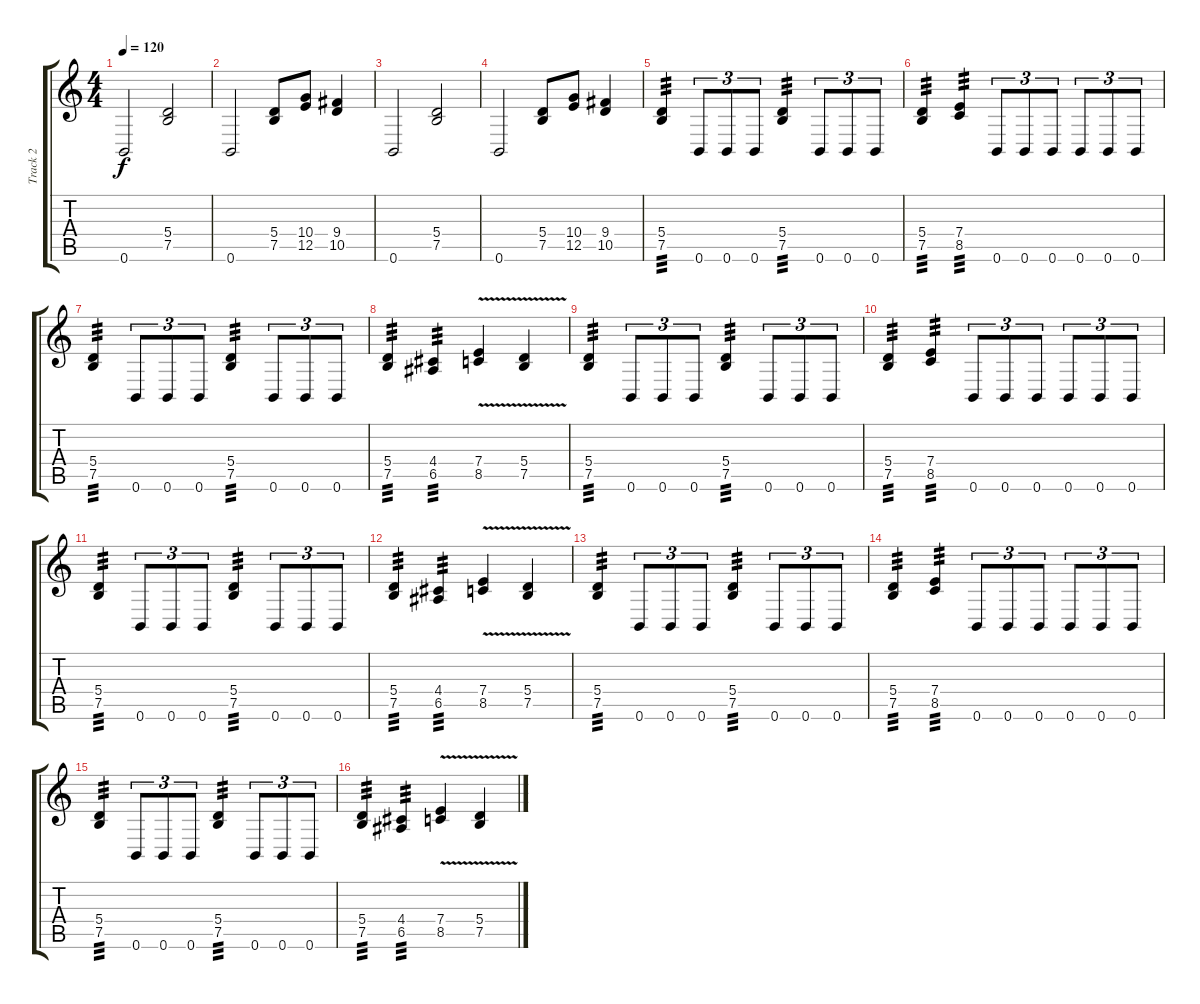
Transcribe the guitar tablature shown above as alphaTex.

\track ("Track 2" "Track 2") {instrument distortionguitar}
\staff {score tabs}
\tuning (B3 Gb3 D3 A2 E2 B1) {hide}
\ts (4 4)
\tempo 120
\clef g2
\ks c
0.6.2{dy f} (5.4 7.5).2 |
0.6.2 (5.4 7.5).8 (10.4 12.5).8 (9.4 10.5).4 |
0.6.2 (5.4 7.5).2 |
0.6.2 (5.4 7.5).8 (10.4 12.5).8 (9.4 10.5).4 |
(5.4 7.5).4{tp 3} 0.6.8{tu (3 2)} 0.6.8{tu (3 2)} 0.6.8{tu (3 2)} (5.4 7.5).4{tp 3} 0.6.8{tu (3 2)} 0.6.8{tu (3 2)} 0.6.8{tu (3 2)} |
(5.4 7.5).4{tp 3} (7.4 8.5).4{tp 3} 0.6.8{tu (3 2)} 0.6.8{tu (3 2)} 0.6.8{tu (3 2)} 0.6.8{tu (3 2)} 0.6.8{tu (3 2)} 0.6.8{tu (3 2)} |
(5.4 7.5).4{tp 3} 0.6.8{tu (3 2)} 0.6.8{tu (3 2)} 0.6.8{tu (3 2)} (5.4 7.5).4{tp 3} 0.6.8{tu (3 2)} 0.6.8{tu (3 2)} 0.6.8{tu (3 2)} |
(5.4 7.5).4{tp 3} (4.4 6.5).4{tp 3} (7.4{v} 8.5{v}).4 (5.4{v} 7.5{v}).4 |
(5.4 7.5).4{tp 3} 0.6.8{tu (3 2)} 0.6.8{tu (3 2)} 0.6.8{tu (3 2)} (5.4 7.5).4{tp 3} 0.6.8{tu (3 2)} 0.6.8{tu (3 2)} 0.6.8{tu (3 2)} |
(5.4 7.5).4{tp 3} (7.4 8.5).4{tp 3} 0.6.8{tu (3 2)} 0.6.8{tu (3 2)} 0.6.8{tu (3 2)} 0.6.8{tu (3 2)} 0.6.8{tu (3 2)} 0.6.8{tu (3 2)} |
(5.4 7.5).4{tp 3} 0.6.8{tu (3 2)} 0.6.8{tu (3 2)} 0.6.8{tu (3 2)} (5.4 7.5).4{tp 3} 0.6.8{tu (3 2)} 0.6.8{tu (3 2)} 0.6.8{tu (3 2)} |
(5.4 7.5).4{tp 3} (4.4 6.5).4{tp 3} (7.4{v} 8.5{v}).4 (5.4{v} 7.5{v}).4 |
(5.4 7.5).4{tp 3} 0.6.8{tu (3 2)} 0.6.8{tu (3 2)} 0.6.8{tu (3 2)} (5.4 7.5).4{tp 3} 0.6.8{tu (3 2)} 0.6.8{tu (3 2)} 0.6.8{tu (3 2)} |
(5.4 7.5).4{tp 3} (7.4 8.5).4{tp 3} 0.6.8{tu (3 2)} 0.6.8{tu (3 2)} 0.6.8{tu (3 2)} 0.6.8{tu (3 2)} 0.6.8{tu (3 2)} 0.6.8{tu (3 2)} |
(5.4 7.5).4{tp 3} 0.6.8{tu (3 2)} 0.6.8{tu (3 2)} 0.6.8{tu (3 2)} (5.4 7.5).4{tp 3} 0.6.8{tu (3 2)} 0.6.8{tu (3 2)} 0.6.8{tu (3 2)} |
(5.4 7.5).4{tp 3} (4.4 6.5).4{tp 3} (7.4{v} 8.5{v}).4 (5.4{v} 7.5{v}).4
